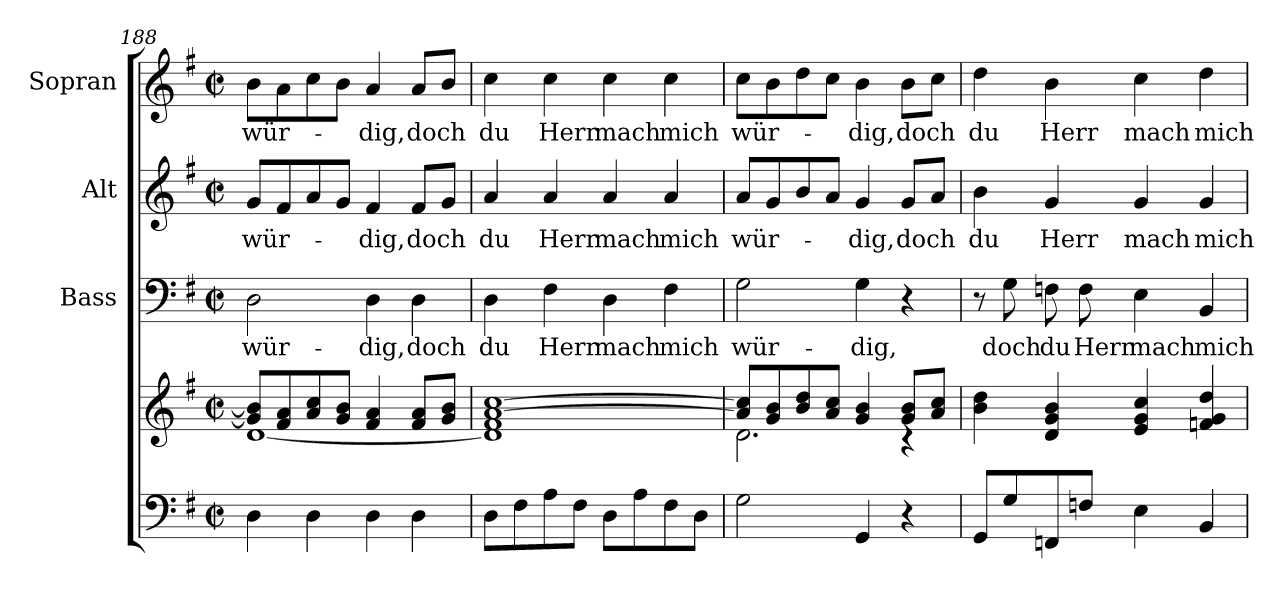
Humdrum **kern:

**kern	**kern	**kern	**text	**kern	**text	**kern	**text
*part4	*part4	*part3	*part3	*part2	*part2	*part1	*part1
*staff5	*staff4	*staff3	*staff3	*staff2	*staff2	*staff1	*staff1
*	*	*I"Bass	*	*I"Alt	*	*I"Sopran	*
*	*	*I'B.	*	*I'A.	*	*I'S.	*
*clefF4	*clefG2	*clefF4	*	*clefG2	*	*clefG2	*
*k[f#]	*k[f#]	*k[f#]	*	*k[f#]	*	*k[f#]	*
*G:	*G:	*G:	*	*G:	*	*G:	*
*M2/2	*M2/2	*M2/2	*	*M2/2	*	*M2/2	*
*met(c|)	*met(c|)	*met(c|)	*	*met(c|)	*	*met(c|)	*
=188	=188	=188	=188	=188	=188	=188	=188
*	*^	*	*	*	*	*	*
!	!	!	!	!LO:LY:b	!	!LO:LY:b	!	!LO:LY:b
4D\	8g/] 8b/]L	[<1d	2D\	wür-	8g/L	wür-	8b\L	wür-
.	8f#/ 8a/	.	.	.	8f#/	.	8a\	.
4D\	8a/ 8cc/	.	.	.	8a/	.	8cc\	.
.	8g/ 8b/J	.	.	.	8g/J	.	8b\J	.
!	!	!	!	!LO:LY:b	!	!LO:LY:b	!	!LO:LY:b
4D\	4f#/ 4a/	.	4D\	-dig,	4f#/	-dig,	4a/	-dig,
!	!	!	!	!LO:LY:b	!	!LO:LY:b	!	!LO:LY:b
4D\	8f#/ 8a/L	.	4D\	doch	8f#/L	doch	8a/L	doch
.	8g/ 8b/J	.	.	.	8g/J	.	8b/J	.
=189	=189	=189	=189	=189	=189	=189	=189	=189
!	!	!	!	!LO:LY:b	!	!LO:LY:b	!	!LO:LY:b
8D\L	1f# [>1a [>1cc	1d]	4D\	du	4a/	du	4cc\	du
8F#\	.	.	.	.	.	.	.	.
!	!	!	!	!LO:LY:b	!	!LO:LY:b	!	!LO:LY:b
8A\	.	.	4F#\	Herr	4a/	Herr	4cc\	Herr
8F#\J	.	.	.	.	.	.	.	.
!	!	!	!	!LO:LY:b	!	!LO:LY:b	!	!LO:LY:b
8D\L	.	.	4D\	mach	4a/	mach	4cc\	mach
8A\	.	.	.	.	.	.	.	.
!	!	!	!	!LO:LY:b	!	!LO:LY:b	!	!LO:LY:b
8F#\	.	.	4F#\	mich	4a/	mich	4cc\	mich
8D\J	.	.	.	.	.	.	.	.
=190	=190	=190	=190	=190	=190	=190	=190	=190
!	!	!	!	!LO:LY:b	!	!LO:LY:b	!	!LO:LY:b
2G\	8a/] 8cc/]L	2.d\	2G\	wür-	8a/L	wür-	8cc\L	wür-
.	8g/ 8b/	.	.	.	8g/	.	8b\	.
.	8b/ 8dd/	.	.	.	8b/	.	8dd\	.
.	8a/ 8cc/J	.	.	.	8a/J	.	8cc\J	.
!	!	!	!	!LO:LY:b	!	!LO:LY:b	!	!LO:LY:b
4GG/	4g/ 4b/	.	4G\	-dig,	4g/	-dig,	4b\	-dig,
!	!	!	!	!	!	!LO:LY:b	!	!LO:LY:b
4r	8g/ 8b/L	4rB	4r	.	8g/L	doch	8b\L	doch
.	8a/ 8cc/J	.	.	.	8a/J	.	8cc\J	.
*	*v	*v	*	*	*	*	*	*
!!LO:LB:g=z
=191	=191	=191	=191	=191	=191	=191	=191
!	!	!	!	!	!LO:LY:b	!	!LO:LY:b
8GG/L	4b\ 4dd\	8r	.	4b\	du	4dd\	du
!	!	!	!LO:LY:b	!	!	!	!
8G/	.	8G\	doch	.	.	.	.
!	!	!	!LO:LY:b	!	!LO:LY:b	!	!LO:LY:b
8FFn/	4d/ 4g/ 4b/	8Fn\	du	4g/	Herr	4b\	Herr
!	!	!	!LO:LY:b	!	!	!	!
8Fn/J	.	8F\	Herr	.	.	.	.
!	!	!	!LO:LY:b	!	!LO:LY:b	!	!LO:LY:b
4E\	4e/ 4g/ 4cc/	4E\	mach	4g/	mach	4cc\	mach
!	!	!	!LO:LY:b	!	!LO:LY:b	!	!LO:LY:b
4BB/	4fn/ 4g/ 4dd/	4BB/	mich	4g/	mich	4dd\	mich
=	=	=	=	=	=	=	=
*-	*-	*-	*-	*-	*-	*-	*-
